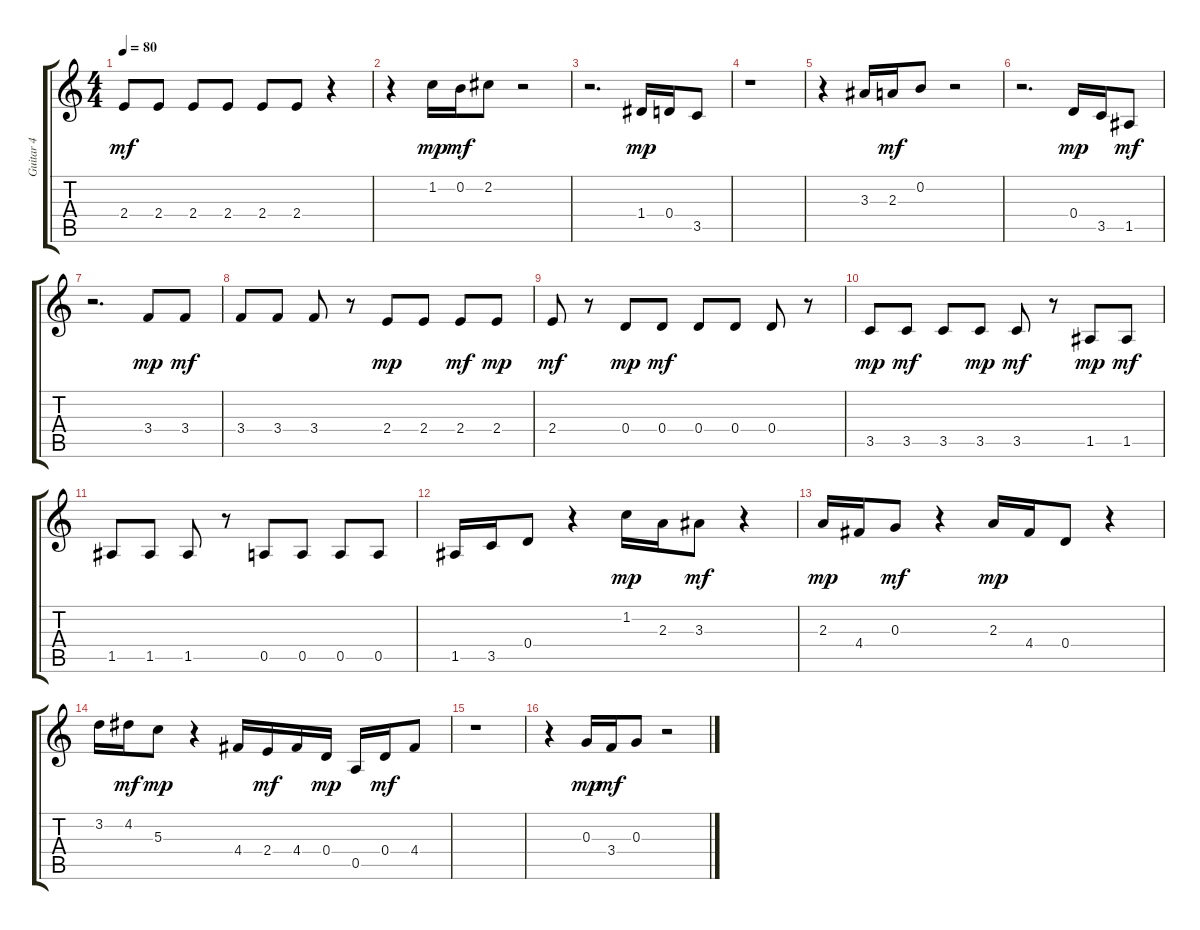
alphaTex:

\track ("Guitar 4" "Guitar 4") {instrument acousticguitarnylon}
\staff {score tabs}
\tuning (E4 B3 G3 D3 A2 E2) {hide}
\ts (4 4)
\tempo 80
\clef g2
\ks c
2.4.8{dy mf} 2.4.8 2.4.8 2.4.8 2.4.8 2.4.8 r.4 |
r.4 1.2.16{dy mp} 0.2.16{dy mf} 2.2.8 r.2 |
r.2{d} 1.4.16{dy mp} 0.4.16 3.5.8 |
r.1 |
r.4 3.3.16 2.3.16{dy mf} 0.2.8 r.2 |
r.2{d} 0.4.16{dy mp} 3.5.16 1.5.8{dy mf} |
r.2{d} 3.4.8{dy mp} 3.4.8{dy mf} |
3.4.8 3.4.8 3.4.8 r.8 2.4.8{dy mp} 2.4.8 2.4.8{dy mf} 2.4.8{dy mp} |
2.4.8{dy mf} r.8 0.4.8{dy mp} 0.4.8{dy mf} 0.4.8 0.4.8 0.4.8 r.8 |
3.5.8{dy mp} 3.5.8{dy mf} 3.5.8 3.5.8{dy mp} 3.5.8{dy mf} r.8 1.5.8{dy mp} 1.5.8{dy mf} |
1.5.8 1.5.8 1.5.8 r.8 0.5.8 0.5.8 0.5.8 0.5.8 |
1.5.16 3.5.16 0.4.8 r.4 1.2.16{dy mp} 2.3.16 3.3.8{dy mf} r.4 |
2.3.16{dy mp} 4.4.16 0.3.8{dy mf} r.4 2.3.16{dy mp} 4.4.16 0.4.8 r.4 |
3.2.16 4.2.16{dy mf} 5.3.8{dy mp} r.4 4.4.16 2.4.16{dy mf} 4.4.16 0.4.16{dy mp} 0.5.16 0.4.16{dy mf} 4.4.8 |
r.1 |
r.4 0.3.16{dy mp} 3.4.16{dy mf} 0.3.8 r.2
